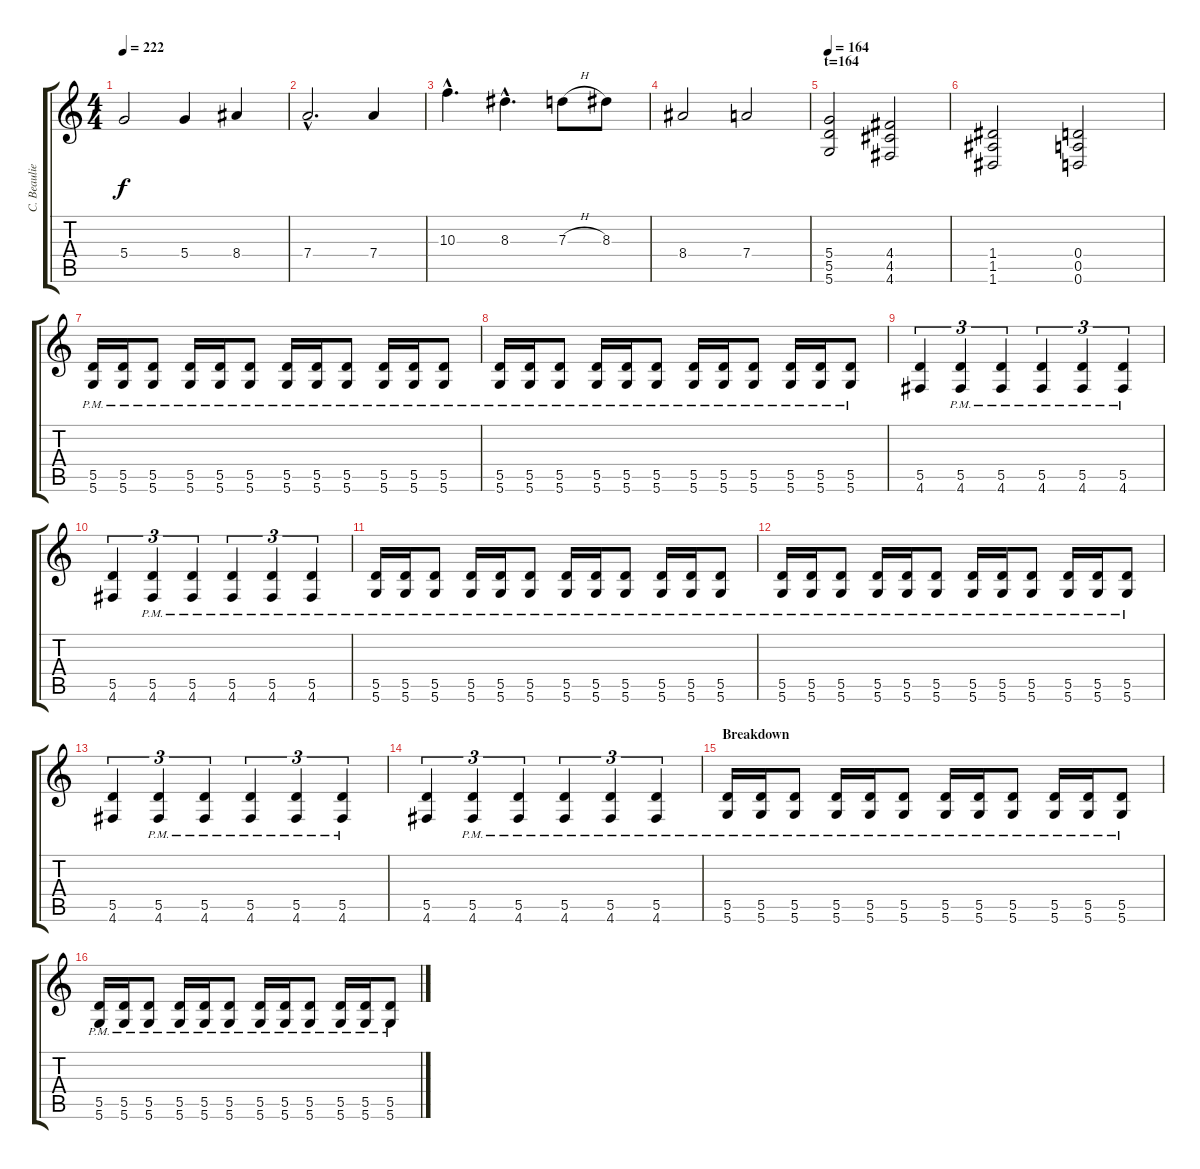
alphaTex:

\track ("C. Beaulieu" "C. Beaulie") {instrument distortionguitar}
\staff {score tabs}
\tuning (E4 B3 G3 D3 A2 D2) {hide}
\ts (4 4)
\tempo 222
\clef g2
\ks c
5.4.2{dy f} 5.4.4 8.4.4 |
7.4{hac}.2{d} 7.4.4 |
10.3{hac}.4{d} 8.3{hac}.4{d} 7.3{h}.8 8.3.8 |
8.4.2 7.4.2 |
\section ("" "t=164")
\tempo 164
(5.4 5.5 5.6).2 (4.4 4.5 4.6).2 |
(1.4 1.5 1.6).2 (0.4 0.5 0.6).2 |
(5.5{pm} 5.6{pm}).16 (5.5{pm} 5.6{pm}).16 (5.5{pm} 5.6{pm}).8 (5.5{pm} 5.6{pm}).16 (5.5{pm} 5.6{pm}).16 (5.5{pm} 5.6{pm}).8 (5.5{pm} 5.6{pm}).16 (5.5{pm} 5.6{pm}).16 (5.5{pm} 5.6{pm}).8 (5.5{pm} 5.6{pm}).16 (5.5{pm} 5.6{pm}).16 (5.5{pm} 5.6{pm}).8 |
(5.5{pm} 5.6{pm}).16 (5.5{pm} 5.6{pm}).16 (5.5{pm} 5.6{pm}).8 (5.5{pm} 5.6{pm}).16 (5.5{pm} 5.6{pm}).16 (5.5{pm} 5.6{pm}).8 (5.5{pm} 5.6{pm}).16 (5.5{pm} 5.6{pm}).16 (5.5{pm} 5.6{pm}).8 (5.5{pm} 5.6{pm}).16 (5.5{pm} 5.6{pm}).16 (5.5{pm} 5.6{pm}).8 |
(5.5 4.6).4{tu (3 2)} (5.5{pm} 4.6{pm}).4{tu (3 2)} (5.5{pm} 4.6{pm}).4{tu (3 2)} (5.5{pm} 4.6{pm}).4{tu (3 2)} (5.5{pm} 4.6{pm}).4{tu (3 2)} (5.5{pm} 4.6{pm}).4{tu (3 2)} |
(5.5 4.6).4{tu (3 2)} (5.5{pm} 4.6{pm}).4{tu (3 2)} (5.5{pm} 4.6{pm}).4{tu (3 2)} (5.5{pm} 4.6{pm}).4{tu (3 2)} (5.5{pm} 4.6{pm}).4{tu (3 2)} (5.5{pm} 4.6{pm}).4{tu (3 2)} |
(5.5{pm} 5.6{pm}).16 (5.5{pm} 5.6{pm}).16 (5.5{pm} 5.6{pm}).8 (5.5{pm} 5.6{pm}).16 (5.5{pm} 5.6{pm}).16 (5.5{pm} 5.6{pm}).8 (5.5{pm} 5.6{pm}).16 (5.5{pm} 5.6{pm}).16 (5.5{pm} 5.6{pm}).8 (5.5{pm} 5.6{pm}).16 (5.5{pm} 5.6{pm}).16 (5.5{pm} 5.6{pm}).8 |
(5.5{pm} 5.6{pm}).16 (5.5{pm} 5.6{pm}).16 (5.5{pm} 5.6{pm}).8 (5.5{pm} 5.6{pm}).16 (5.5{pm} 5.6{pm}).16 (5.5{pm} 5.6{pm}).8 (5.5{pm} 5.6{pm}).16 (5.5{pm} 5.6{pm}).16 (5.5{pm} 5.6{pm}).8 (5.5{pm} 5.6{pm}).16 (5.5{pm} 5.6{pm}).16 (5.5{pm} 5.6{pm}).8 |
(5.5 4.6).4{tu (3 2)} (5.5{pm} 4.6{pm}).4{tu (3 2)} (5.5{pm} 4.6{pm}).4{tu (3 2)} (5.5{pm} 4.6{pm}).4{tu (3 2)} (5.5{pm} 4.6{pm}).4{tu (3 2)} (5.5{pm} 4.6{pm}).4{tu (3 2)} |
(5.5 4.6).4{tu (3 2)} (5.5{pm} 4.6{pm}).4{tu (3 2)} (5.5{pm} 4.6{pm}).4{tu (3 2)} (5.5{pm} 4.6{pm}).4{tu (3 2)} (5.5{pm} 4.6{pm}).4{tu (3 2)} (5.5{pm} 4.6{pm}).4{tu (3 2)} |
\section ("" "Breakdown")
(5.5{pm} 5.6{pm}).16 (5.5{pm} 5.6{pm}).16 (5.5{pm} 5.6{pm}).8 (5.5{pm} 5.6{pm}).16 (5.5{pm} 5.6{pm}).16 (5.5{pm} 5.6{pm}).8 (5.5{pm} 5.6{pm}).16 (5.5{pm} 5.6{pm}).16 (5.5{pm} 5.6{pm}).8 (5.5{pm} 5.6{pm}).16 (5.5{pm} 5.6{pm}).16 (5.5{pm} 5.6{pm}).8 |
(5.5{pm} 5.6{pm}).16 (5.5{pm} 5.6{pm}).16 (5.5{pm} 5.6{pm}).8 (5.5{pm} 5.6{pm}).16 (5.5{pm} 5.6{pm}).16 (5.5{pm} 5.6{pm}).8 (5.5{pm} 5.6{pm}).16 (5.5{pm} 5.6{pm}).16 (5.5{pm} 5.6{pm}).8 (5.5{pm} 5.6{pm}).16 (5.5{pm} 5.6{pm}).16 (5.5{pm} 5.6{pm}).8
